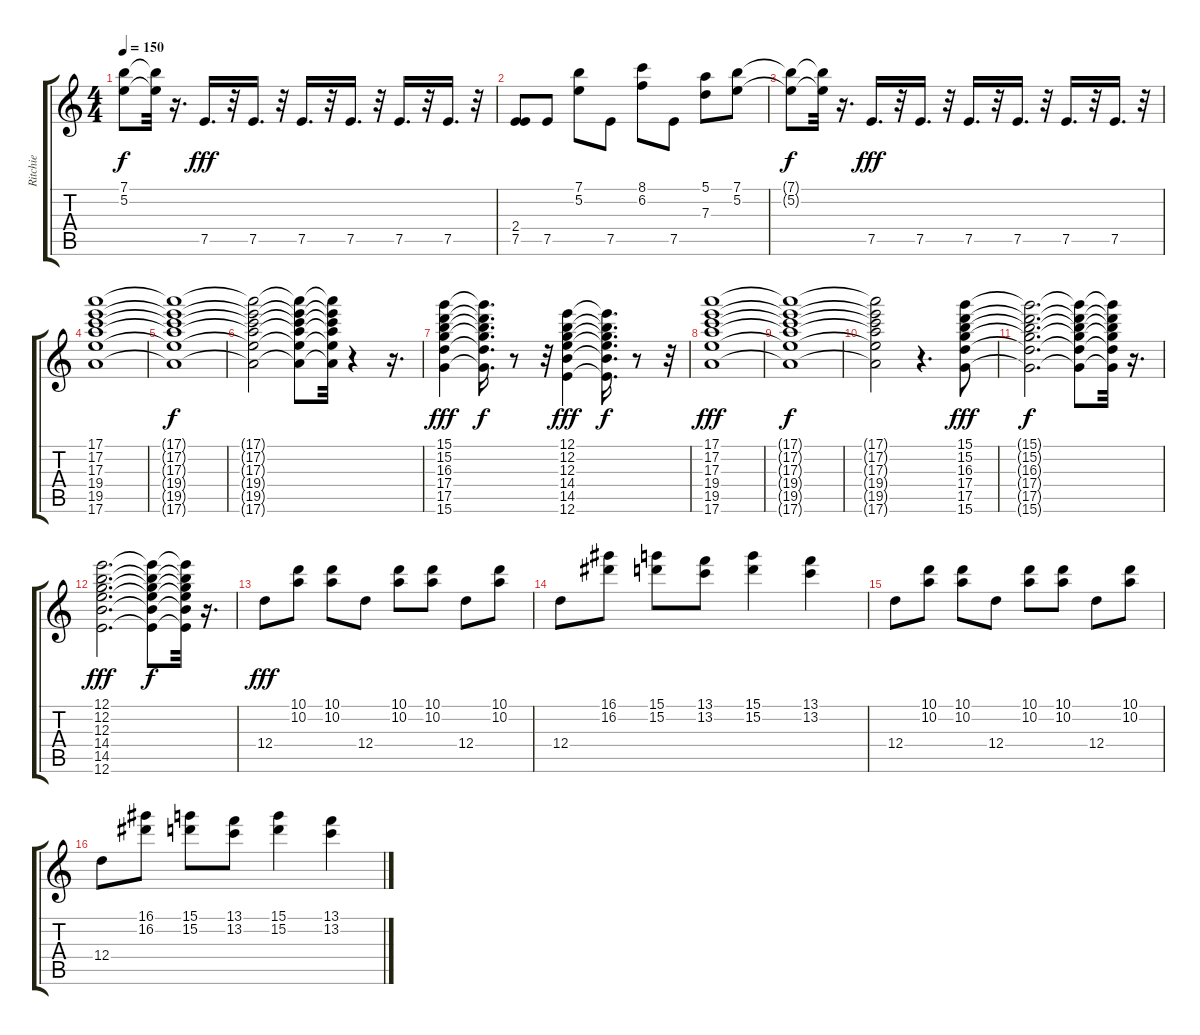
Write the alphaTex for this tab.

\track ("Ritchie" "Ritchie") {instrument electricguitarmuted}
\staff {score tabs}
\tuning (E4 B3 G3 D3 A2 E2) {hide}
\ts (4 4)
\tempo 150
\clef g2
\ks c
(7.1{t} 5.2{t}).8{dy f} (7.1{t} 5.2{t}).32 r.16{d} 7.5.16{d dy fff} r.32 7.5.16{d} r.32 7.5.16{d} r.32 7.5.16{d} r.32 7.5.16{d} r.32 7.5.16{d} r.32 |
(2.4 7.5).8 7.5.8 (7.1 5.2).8 7.5.8 (8.1 6.2).8 7.5.8 (5.1 7.3).8 (7.1 5.2).8 |
(7.1{t} 5.2{t}).8{dy f} (7.1{t} 5.2{t}).32 r.16{d} 7.5.16{d dy fff} r.32 7.5.16{d} r.32 7.5.16{d} r.32 7.5.16{d} r.32 7.5.16{d} r.32 7.5.16{d} r.32 |
(17.1 17.2 17.3 19.4 19.5 17.6).1 |
(17.1{t} 17.2{t} 17.3{t} 19.4{t} 19.5{t} 17.6{t}).1{dy f} |
(17.1{t} 17.2{t} 17.3{t} 19.4{t} 19.5{t} 17.6{t}).2 (17.1{t} 17.2{t} 17.3{t} 19.4{t} 19.5{t} 17.6{t}).8 (17.1{t} 17.2{t} 17.3{t} 19.4{t} 19.5{t} 17.6{t}).32 r.4 r.16{d} |
(15.1 15.2 16.3 17.4 17.5 15.6).4{dy fff} (15.1{t} 15.2{t} 16.3{t} 17.4{t} 17.5{t} 15.6{t}).16{d dy f} r.8 r.32 (12.1 12.2 12.3 14.4 14.5 12.6).4{dy fff} (12.1{t} 12.2{t} 12.3{t} 14.4{t} 14.5{t} 12.6{t}).16{d dy f} r.8 r.32 |
(17.1 17.2 17.3 19.4 19.5 17.6).1{dy fff} |
(17.1{t} 17.2{t} 17.3{t} 19.4{t} 19.5{t} 17.6{t}).1{dy f} |
(17.1{t} 17.2{t} 17.3{t} 19.4{t} 19.5{t} 17.6{t}).2 r.4{d} (15.1 15.2 16.3 17.4 17.5 15.6).8{dy fff} |
(15.1{t} 15.2{t} 16.3{t} 17.4{t} 17.5{t} 15.6{t}).2{d dy f} (15.1{t} 15.2{t} 16.3{t} 17.4{t} 17.5{t} 15.6{t}).8 (15.1{t} 15.2{t} 16.3{t} 17.4{t} 17.5{t} 15.6{t}).32 r.16{d} |
(12.1 12.2 12.3 14.4 14.5 12.6).2{d dy fff} (12.1{t} 12.2{t} 12.3{t} 14.4{t} 14.5{t} 12.6{t}).8{dy f} (12.1{t} 12.2{t} 12.3{t} 14.4{t} 14.5{t} 12.6{t}).32 r.16{d} |
12.4.8{dy fff} (10.1 10.2).8 (10.1 10.2).8 12.4.8 (10.1 10.2).8 (10.1 10.2).8 12.4.8 (10.1 10.2).8 |
12.4.8 (16.1 16.2).8 (15.1 15.2).8 (13.1 13.2).8 (15.1 15.2).4 (13.1 13.2).4 |
12.4.8 (10.1 10.2).8 (10.1 10.2).8 12.4.8 (10.1 10.2).8 (10.1 10.2).8 12.4.8 (10.1 10.2).8 |
12.4.8 (16.1 16.2).8 (15.1 15.2).8 (13.1 13.2).8 (15.1 15.2).4 (13.1 13.2).4
